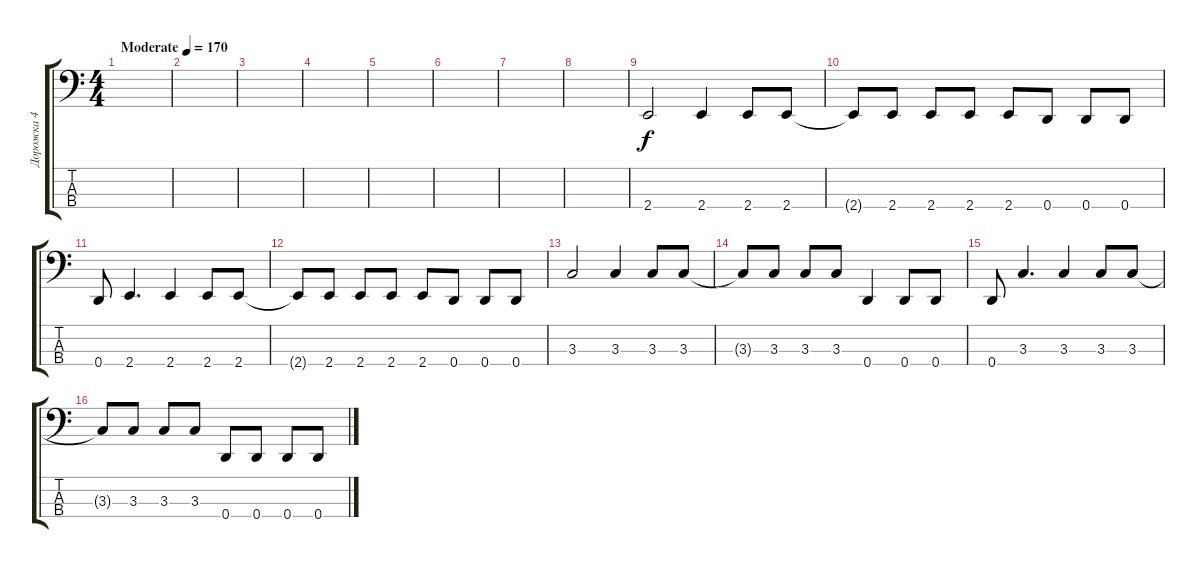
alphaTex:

\track ("Дорожка 4" "Дорожка 4") {instrument electricbassfinger}
\staff {score tabs}
\tuning (G2 D2 A1 D1) {hide}
\ts (4 4)
\tempo (170 "Moderate")
\clef f4
\ks c
|
|
|
|
|
|
|
|
2.4.2 2.4.4 2.4.8 2.4.8 |
2.4{t}.8 2.4.8 2.4.8 2.4.8 2.4.8 0.4.8 0.4.8 0.4.8 |
0.4.8 2.4.4{d} 2.4.4 2.4.8 2.4.8 |
2.4{t}.8 2.4.8 2.4.8 2.4.8 2.4.8 0.4.8 0.4.8 0.4.8 |
3.3.2 3.3.4 3.3.8 3.3.8 |
3.3{t}.8 3.3.8 3.3.8 3.3.8 0.4.4 0.4.8 0.4.8 |
0.4.8 3.3.4{d} 3.3.4 3.3.8 3.3.8 |
3.3{t}.8 3.3.8 3.3.8 3.3.8 0.4.8 0.4.8 0.4.8 0.4.8
